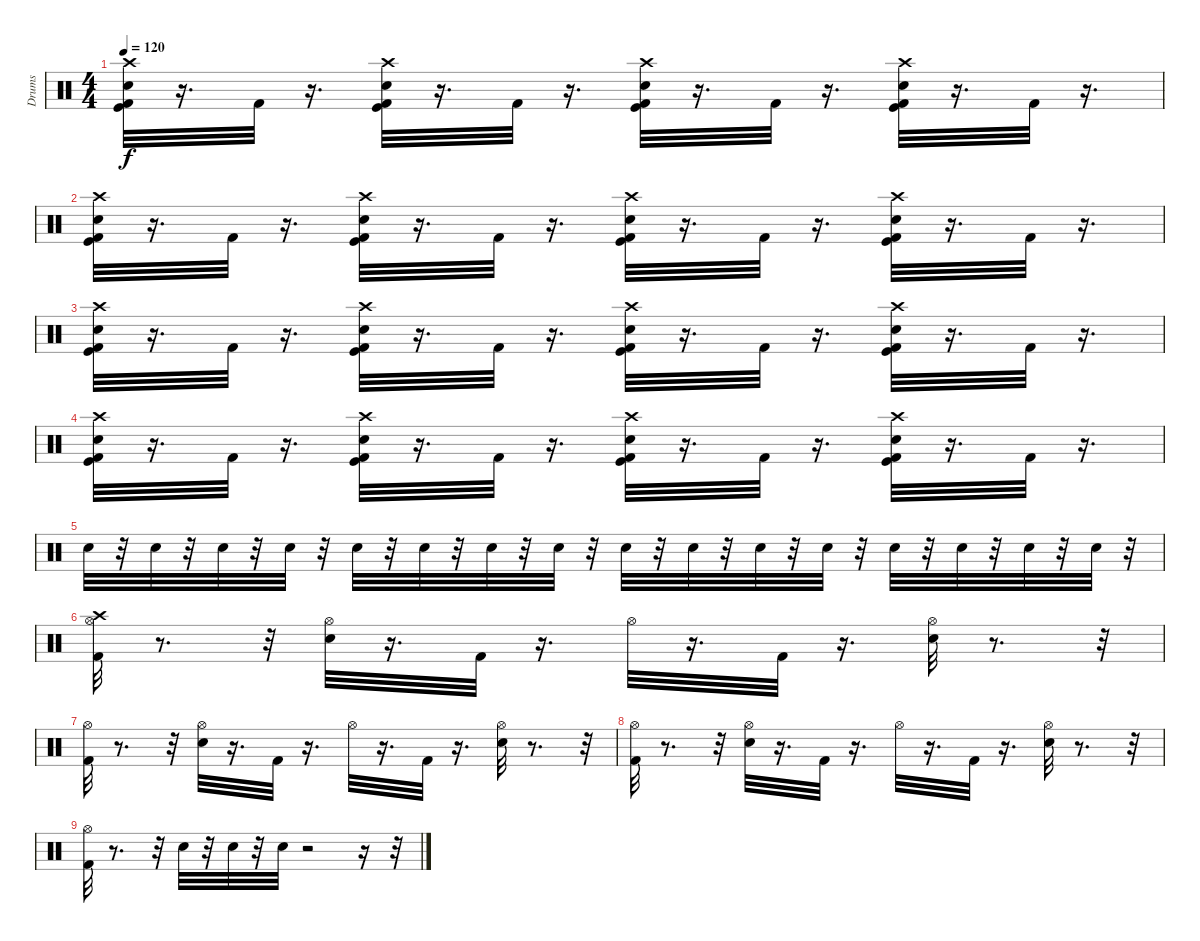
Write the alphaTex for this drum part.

\track ("Drums" "Drums") {instrument percussion}
\staff {score}
\articulation defaults
\ts (4 4)
\tempo 120
\clef neutral
\ks c
("Crash high (hit)" "Electric Snare (hit)" "Kick (hit) 2" "Kick (hit)").32{dy f} r.16{d} "Kick (hit) 2".32 r.16{d} ("Crash high (hit)" "Electric Snare (hit)" "Kick (hit)" "Kick (hit) 2").32 r.16{d} "Kick (hit) 2".32 r.16{d} ("Crash high (hit)" "Electric Snare (hit)" "Kick (hit)" "Kick (hit) 2").32 r.16{d} "Kick (hit) 2".32 r.16{d} ("Crash high (hit)" "Electric Snare (hit)" "Kick (hit)" "Kick (hit) 2").32 r.16{d} "Kick (hit) 2".32 r.16{d} |
("Crash high (hit)" "Electric Snare (hit)" "Kick (hit) 2" "Kick (hit)").32 r.16{d} "Kick (hit) 2".32 r.16{d} ("Crash high (hit)" "Electric Snare (hit)" "Kick (hit)" "Kick (hit) 2").32 r.16{d} "Kick (hit) 2".32 r.16{d} ("Crash high (hit)" "Electric Snare (hit)" "Kick (hit)" "Kick (hit) 2").32 r.16{d} "Kick (hit) 2".32 r.16{d} ("Crash high (hit)" "Electric Snare (hit)" "Kick (hit)" "Kick (hit) 2").32 r.16{d} "Kick (hit) 2".32 r.16{d} |
("Crash high (hit)" "Electric Snare (hit)" "Kick (hit) 2" "Kick (hit)").32 r.16{d} "Kick (hit) 2".32 r.16{d} ("Crash high (hit)" "Electric Snare (hit)" "Kick (hit)" "Kick (hit) 2").32 r.16{d} "Kick (hit) 2".32 r.16{d} ("Crash high (hit)" "Electric Snare (hit)" "Kick (hit)" "Kick (hit) 2").32 r.16{d} "Kick (hit) 2".32 r.16{d} ("Crash high (hit)" "Electric Snare (hit)" "Kick (hit)" "Kick (hit) 2").32 r.16{d} "Kick (hit) 2".32 r.16{d} |
("Crash high (hit)" "Electric Snare (hit)" "Kick (hit) 2" "Kick (hit)").32 r.16{d} "Kick (hit) 2".32 r.16{d} ("Crash high (hit)" "Electric Snare (hit)" "Kick (hit)" "Kick (hit) 2").32 r.16{d} "Kick (hit) 2".32 r.16{d} ("Crash high (hit)" "Electric Snare (hit)" "Kick (hit)" "Kick (hit) 2").32 r.16{d} "Kick (hit) 2".32 r.16{d} ("Crash high (hit)" "Electric Snare (hit)" "Kick (hit)" "Kick (hit) 2").32 r.16{d} "Kick (hit) 2".32 r.16{d} |
"Electric Snare (hit)".32 r.32 "Electric Snare (hit)".32 r.32 "Electric Snare (hit)".32 r.32 "Electric Snare (hit)".32 r.32 "Electric Snare (hit)".32 r.32 "Electric Snare (hit)".32 r.32 "Electric Snare (hit)".32 r.32 "Electric Snare (hit)".32 r.32 "Electric Snare (hit)".32 r.32 "Electric Snare (hit)".32 r.32 "Electric Snare (hit)".32 r.32 "Electric Snare (hit)".32 r.32 "Electric Snare (hit)".32 r.32 "Electric Snare (hit)".32 r.32 "Electric Snare (hit)".32 r.32 "Electric Snare (hit)".32 r.32 |
("Hi-Hat (open)" "Crash high (hit)" "Kick (hit) 2").32 r.8{d} r.32 ("Electric Snare (hit)" "Hi-Hat (open)").32 r.16{d} "Kick (hit) 2".32 r.16{d} "Hi-Hat (open)".32 r.16{d} "Kick (hit) 2".32 r.16{d} ("Electric Snare (hit)" "Hi-Hat (open)").32 r.8{d} r.32 |
("Hi-Hat (open)" "Kick (hit) 2").32 r.8{d} r.32 ("Electric Snare (hit)" "Hi-Hat (open)").32 r.16{d} "Kick (hit) 2".32 r.16{d} "Hi-Hat (open)".32 r.16{d} "Kick (hit) 2".32 r.16{d} ("Electric Snare (hit)" "Hi-Hat (open)").32 r.8{d} r.32 |
("Hi-Hat (open)" "Kick (hit) 2").32 r.8{d} r.32 ("Electric Snare (hit)" "Hi-Hat (open)").32 r.16{d} "Kick (hit) 2".32 r.16{d} "Hi-Hat (open)".32 r.16{d} "Kick (hit) 2".32 r.16{d} ("Electric Snare (hit)" "Hi-Hat (open)").32 r.8{d} r.32 |
("Hi-Hat (open)" "Kick (hit) 2").32 r.8{d} r.32 "Electric Snare (hit)".32 r.32 "Electric Snare (hit)".32 r.32 "Electric Snare (hit)".32 r.2 r.16 r.32
